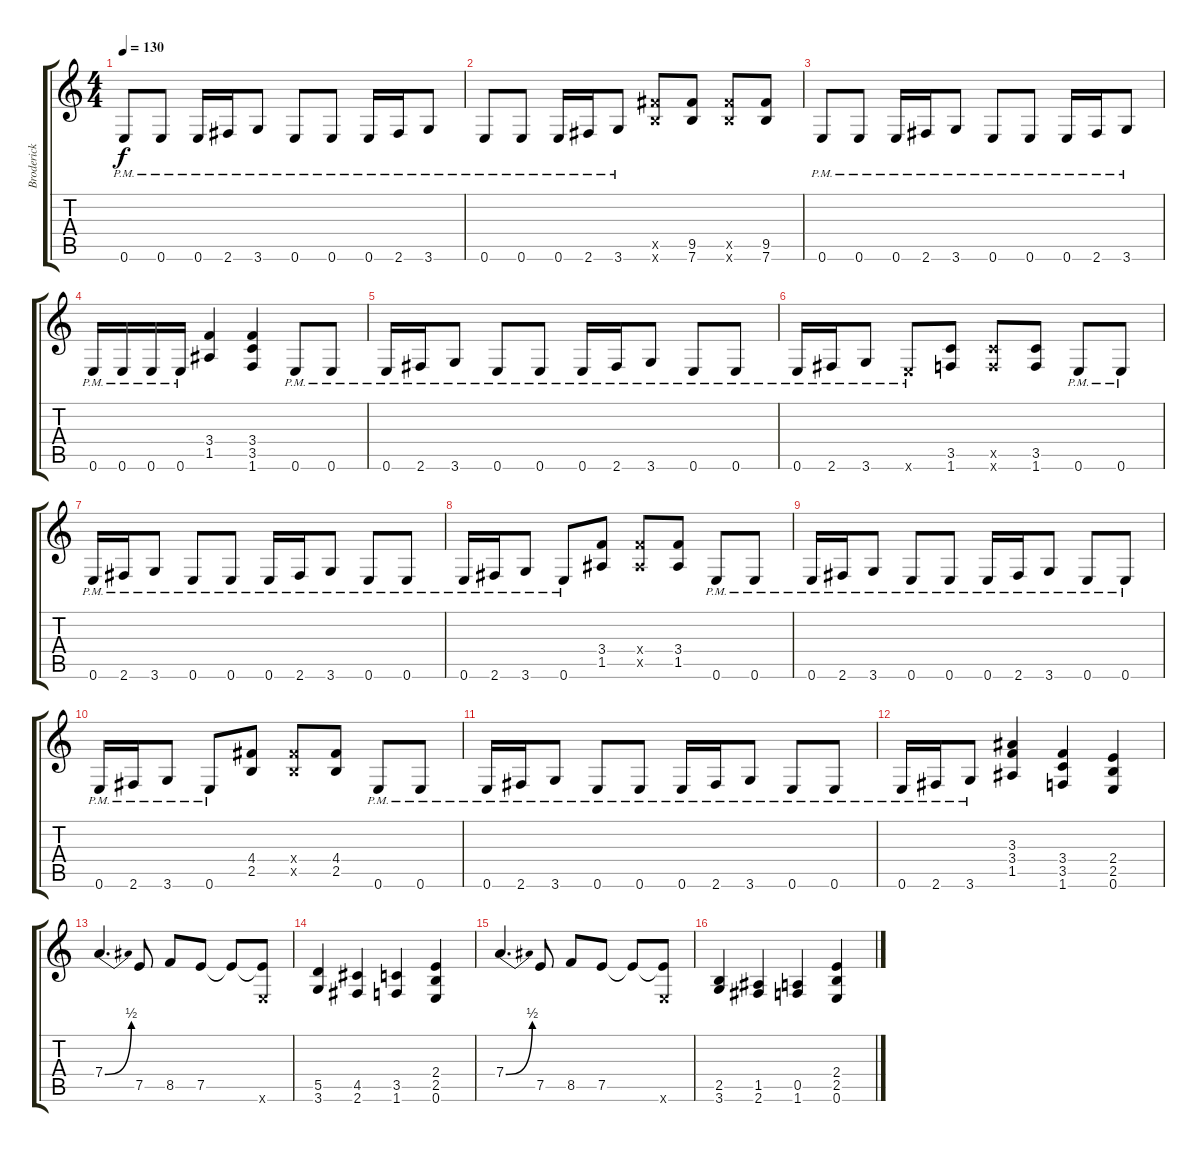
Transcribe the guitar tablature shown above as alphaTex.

\track ("Broderick" "Broderick") {instrument overdrivenguitar}
\staff {score tabs}
\tuning (E4 B3 G3 D3 A2 E2) {hide}
\ts (4 4)
\tempo 130
\clef g2
\ks c
0.6{pm}.8{dy f} 0.6{pm}.8 0.6{pm}.16 2.6{pm}.16 3.6{pm}.8 0.6{pm}.8 0.6{pm}.8 0.6{pm}.16 2.6{pm}.16 3.6{pm}.8 |
0.6{pm}.8 0.6{pm}.8 0.6{pm}.16 2.6{pm}.16 3.6{pm}.8 (9.5{x} 7.6{x}).8 (9.5 7.6).8 (9.5{x} 7.6{x}).8 (9.5 7.6).8 |
0.6{pm}.8 0.6{pm}.8 0.6{pm}.16 2.6{pm}.16 3.6{pm}.8 0.6{pm}.8 0.6{pm}.8 0.6{pm}.16 2.6{pm}.16 3.6{pm}.8 |
0.6{pm}.16 0.6{pm}.16 0.6{pm}.16 0.6{pm}.16 (3.4 1.5).4 (3.4 3.5 1.6).4 0.6{pm}.8 0.6{pm}.8 |
0.6{pm}.16 2.6{pm}.16 3.6{pm}.8 0.6{pm}.8 0.6{pm}.8 0.6{pm}.16 2.6{pm}.16 3.6{pm}.8 0.6{pm}.8 0.6{pm}.8 |
0.6{pm}.16 2.6{pm}.16 3.6{pm}.8 0.6{pm x}.8 (3.5 1.6).8 (3.5{x} 1.6{x}).8 (3.5 1.6).8 0.6{pm}.8 0.6{pm}.8 |
0.6{pm}.16 2.6{pm}.16 3.6{pm}.8 0.6{pm}.8 0.6{pm}.8 0.6{pm}.16 2.6{pm}.16 3.6{pm}.8 0.6{pm}.8 0.6{pm}.8 |
0.6{pm}.16 2.6{pm}.16 3.6{pm}.8 0.6{pm}.8 (3.4 1.5).8 (3.4{x} 1.5{x}).8 (3.4 1.5).8 0.6{pm}.8 0.6{pm}.8 |
0.6{pm}.16 2.6{pm}.16 3.6{pm}.8 0.6{pm}.8 0.6{pm}.8 0.6{pm}.16 2.6{pm}.16 3.6{pm}.8 0.6{pm}.8 0.6{pm}.8 |
0.6{pm}.16 2.6{pm}.16 3.6{pm}.8 0.6{pm}.8 (4.4 2.5).8 (4.4{x} 2.5{x}).8 (4.4 2.5).8 0.6{pm}.8 0.6{pm}.8 |
0.6{pm}.16 2.6{pm}.16 3.6{pm}.8 0.6{pm}.8 0.6{pm}.8 0.6{pm}.16 2.6{pm}.16 3.6{pm}.8 0.6{pm}.8 0.6{pm}.8 |
0.6{pm}.16 2.6{pm}.16 3.6{pm}.8 (3.3 3.4 1.5).4 (3.4 3.5 1.6).4 (2.4 2.5 0.6).4 |
7.4{be (bend 0 0 60 2)}.4{d} 7.5.8 8.5.8 7.5.8 7.5{t}.8 (7.5{t} 0.6{x}).8 |
(5.5 3.6).4 (4.5 2.6).4 (3.5 1.6).4 (2.4 2.5 0.6).4 |
7.4{be (bend 0 0 60 2)}.4{d} 7.5.8 8.5.8 7.5.8 7.5{t}.8 (7.5{t} 0.6{x}).8 |
(2.5 3.6).4 (1.5 2.6).4 (0.5 1.6).4 (2.4 2.5 0.6).4
